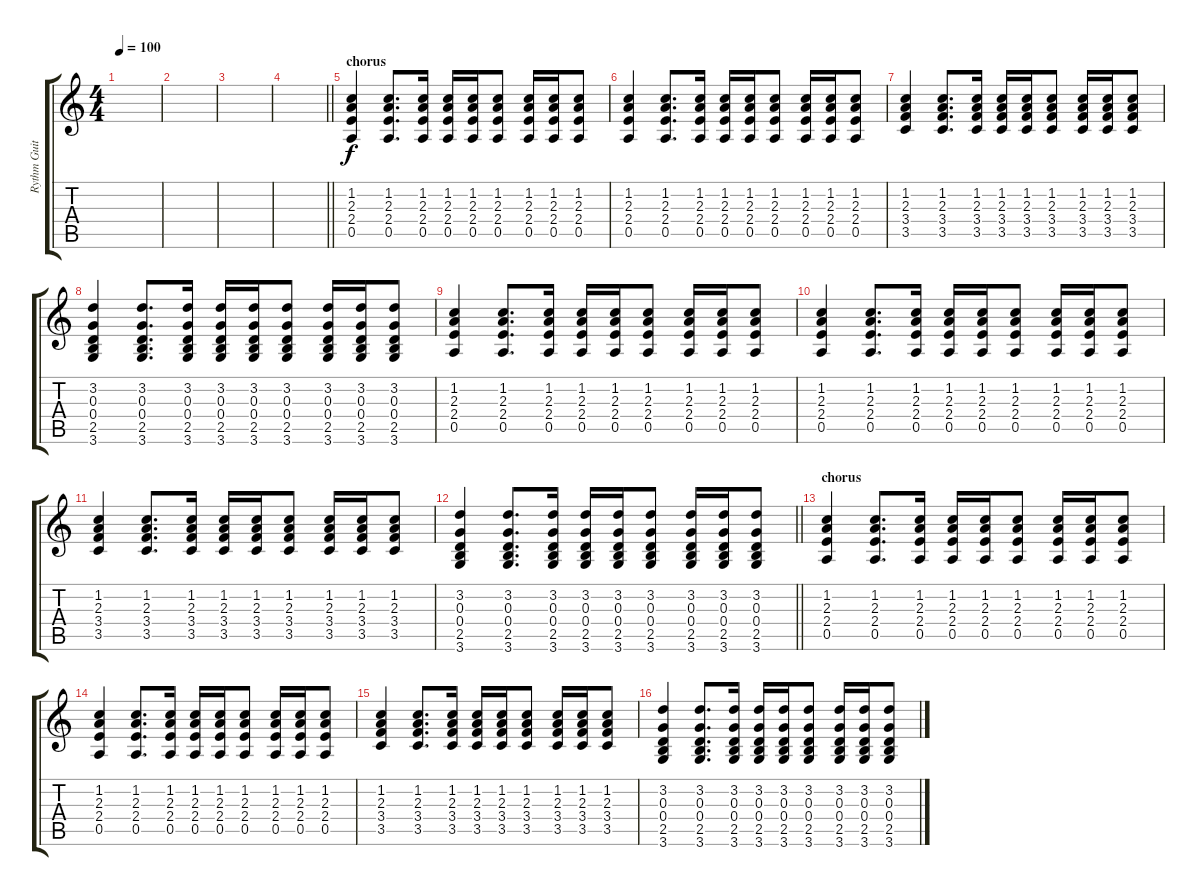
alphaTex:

\track ("Rythm Guitar" "Rythm Guit") {instrument overdrivenguitar}
\staff {score tabs}
\tuning (E4 B3 G3 D3 A2 E2) {hide}
\ts (4 4)
\tempo 100
\clef g2
\ks c
|
|
|
\barLineRight lightlight
|
\section ("" "chorus")
(1.2 2.3 2.4 0.5).4{dy f instrument overdrivenguitar} (1.2 2.3 2.4 0.5).8{d} (1.2 2.3 2.4 0.5).16 (1.2 2.3 2.4 0.5).16 (1.2 2.3 2.4 0.5).16 (1.2 2.3 2.4 0.5).8 (1.2 2.3 2.4 0.5).16 (1.2 2.3 2.4 0.5).16 (1.2 2.3 2.4 0.5).8 |
(1.2 2.3 2.4 0.5).4 (1.2 2.3 2.4 0.5).8{d} (1.2 2.3 2.4 0.5).16 (1.2 2.3 2.4 0.5).16 (1.2 2.3 2.4 0.5).16 (1.2 2.3 2.4 0.5).8 (1.2 2.3 2.4 0.5).16 (1.2 2.3 2.4 0.5).16 (1.2 2.3 2.4 0.5).8 |
(1.2 2.3 3.4 3.5).4 (1.2 2.3 3.4 3.5).8{d} (1.2 2.3 3.4 3.5).16 (1.2 2.3 3.4 3.5).16 (1.2 2.3 3.4 3.5).16 (1.2 2.3 3.4 3.5).8 (1.2 2.3 3.4 3.5).16 (1.2 2.3 3.4 3.5).16 (1.2 2.3 3.4 3.5).8 |
(3.2 0.3 0.4 2.5 3.6).4 (3.2 0.3 0.4 2.5 3.6).8{d} (3.2 0.3 0.4 2.5 3.6).16 (3.2 0.3 0.4 2.5 3.6).16 (3.2 0.3 0.4 2.5 3.6).16 (3.2 0.3 0.4 2.5 3.6).8 (3.2 0.3 0.4 2.5 3.6).16 (3.2 0.3 0.4 2.5 3.6).16 (3.2 0.3 0.4 2.5 3.6).8 |
(1.2 2.3 2.4 0.5).4 (1.2 2.3 2.4 0.5).8{d} (1.2 2.3 2.4 0.5).16 (1.2 2.3 2.4 0.5).16 (1.2 2.3 2.4 0.5).16 (1.2 2.3 2.4 0.5).8 (1.2 2.3 2.4 0.5).16 (1.2 2.3 2.4 0.5).16 (1.2 2.3 2.4 0.5).8 |
(1.2 2.3 2.4 0.5).4 (1.2 2.3 2.4 0.5).8{d} (1.2 2.3 2.4 0.5).16 (1.2 2.3 2.4 0.5).16 (1.2 2.3 2.4 0.5).16 (1.2 2.3 2.4 0.5).8 (1.2 2.3 2.4 0.5).16 (1.2 2.3 2.4 0.5).16 (1.2 2.3 2.4 0.5).8 |
(1.2 2.3 3.4 3.5).4 (1.2 2.3 3.4 3.5).8{d} (1.2 2.3 3.4 3.5).16 (1.2 2.3 3.4 3.5).16 (1.2 2.3 3.4 3.5).16 (1.2 2.3 3.4 3.5).8 (1.2 2.3 3.4 3.5).16 (1.2 2.3 3.4 3.5).16 (1.2 2.3 3.4 3.5).8 |
\barLineRight lightlight
(3.2 0.3 0.4 2.5 3.6).4 (3.2 0.3 0.4 2.5 3.6).8{d} (3.2 0.3 0.4 2.5 3.6).16 (3.2 0.3 0.4 2.5 3.6).16 (3.2 0.3 0.4 2.5 3.6).16 (3.2 0.3 0.4 2.5 3.6).8 (3.2 0.3 0.4 2.5 3.6).16 (3.2 0.3 0.4 2.5 3.6).16 (3.2 0.3 0.4 2.5 3.6).8 |
\section ("" "chorus")
(1.2 2.3 2.4 0.5).4 (1.2 2.3 2.4 0.5).8{d} (1.2 2.3 2.4 0.5).16 (1.2 2.3 2.4 0.5).16 (1.2 2.3 2.4 0.5).16 (1.2 2.3 2.4 0.5).8 (1.2 2.3 2.4 0.5).16 (1.2 2.3 2.4 0.5).16 (1.2 2.3 2.4 0.5).8 |
(1.2 2.3 2.4 0.5).4 (1.2 2.3 2.4 0.5).8{d} (1.2 2.3 2.4 0.5).16 (1.2 2.3 2.4 0.5).16 (1.2 2.3 2.4 0.5).16 (1.2 2.3 2.4 0.5).8 (1.2 2.3 2.4 0.5).16 (1.2 2.3 2.4 0.5).16 (1.2 2.3 2.4 0.5).8 |
(1.2 2.3 3.4 3.5).4 (1.2 2.3 3.4 3.5).8{d} (1.2 2.3 3.4 3.5).16 (1.2 2.3 3.4 3.5).16 (1.2 2.3 3.4 3.5).16 (1.2 2.3 3.4 3.5).8 (1.2 2.3 3.4 3.5).16 (1.2 2.3 3.4 3.5).16 (1.2 2.3 3.4 3.5).8 |
(3.2 0.3 0.4 2.5 3.6).4 (3.2 0.3 0.4 2.5 3.6).8{d} (3.2 0.3 0.4 2.5 3.6).16 (3.2 0.3 0.4 2.5 3.6).16 (3.2 0.3 0.4 2.5 3.6).16 (3.2 0.3 0.4 2.5 3.6).8 (3.2 0.3 0.4 2.5 3.6).16 (3.2 0.3 0.4 2.5 3.6).16 (3.2 0.3 0.4 2.5 3.6).8
